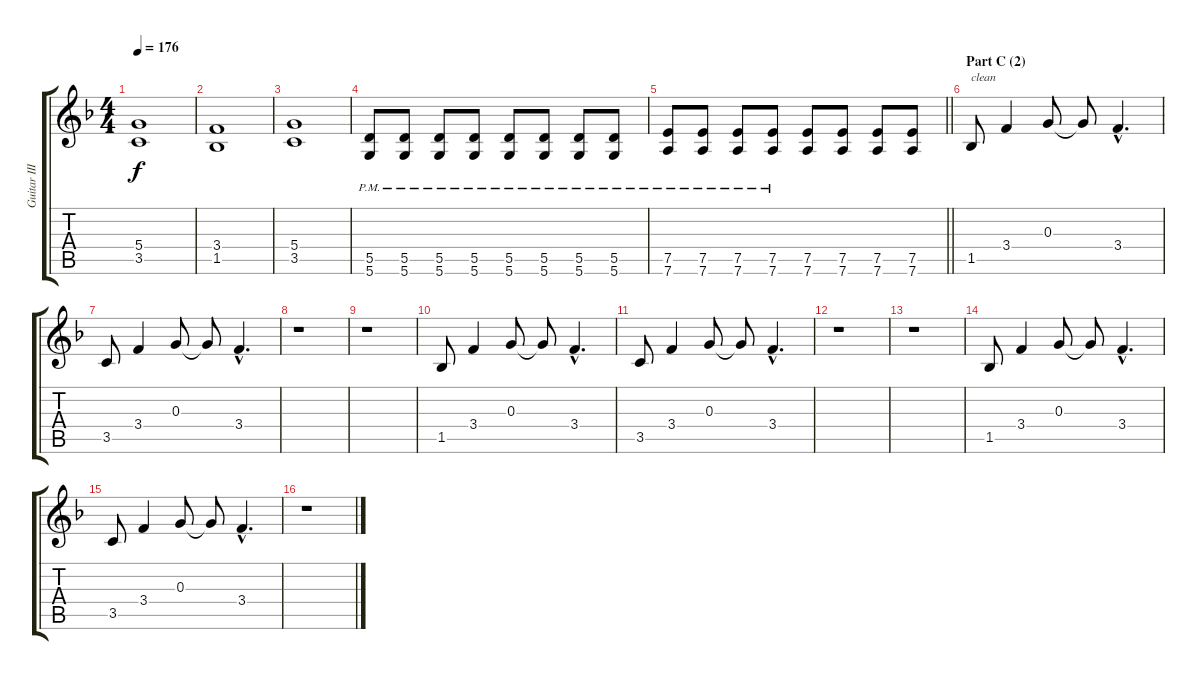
\track ("Guitar III (Kazuma)" "Guitar III") {instrument distortionguitar}
\staff {score tabs}
\tuning (E4 B3 G3 D3 A2 D2) {hide}
\ts (4 4)
\tempo 176
\clef g2
\ks f
(5.4 3.5).1{dy f} |
(3.4 1.5).1 |
(5.4 3.5).1 |
(5.5{pm} 5.6{pm}).8 (5.5{pm} 5.6{pm}).8 (5.5{pm} 5.6{pm}).8 (5.5{pm} 5.6{pm}).8 (5.5{pm} 5.6{pm}).8 (5.5{pm} 5.6{pm}).8 (5.5{pm} 5.6{pm}).8 (5.5{pm} 5.6{pm}).8 |
\barLineRight lightlight
(7.5{pm} 7.6{pm}).8 (7.5{pm} 7.6{pm}).8 (7.5{pm} 7.6{pm}).8 (7.5{pm} 7.6{pm}).8 (7.5 7.6).8 (7.5 7.6).8 (7.5 7.6).8 (7.5 7.6).8 |
\section ("" "Part C (2)")
1.5.8{txt "clean" instrument electricguitarclean} 3.4.4 0.3.8 0.3{t}.8 3.4{hac}.4{d} |
3.5.8 3.4.4 0.3.8 0.3{t}.8 3.4{hac}.4{d} |
r.1 |
r.1 |
1.5.8 3.4.4 0.3.8 0.3{t}.8 3.4{hac}.4{d} |
3.5.8 3.4.4 0.3.8 0.3{t}.8 3.4{hac}.4{d} |
r.1 |
r.1 |
1.5.8 3.4.4 0.3.8 0.3{t}.8 3.4{hac}.4{d} |
3.5.8 3.4.4 0.3.8 0.3{t}.8 3.4{hac}.4{d} |
r.1
